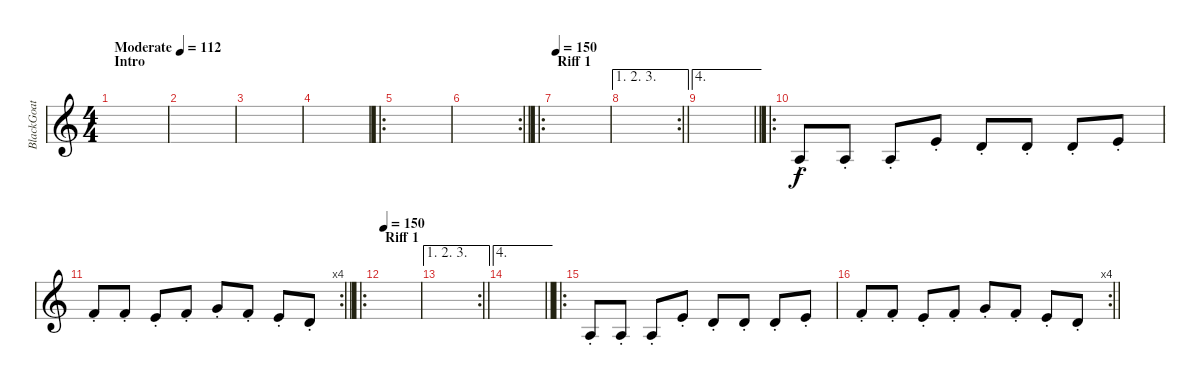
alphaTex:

\track ("BlackGoat" "BlackGoat") {instrument brightacousticpiano}
\staff {score}
\tuning (E4 B3 G3 D3 A2 E2) {hide}
\ts (4 4)
\section ("" "Intro")
\tempo (112 "Moderate")
\clef g2
\ks c
|
|
|
|
\ro
|
\rc 2
\barLineRight lightlight
|
\ro
\section ("" "Riff 1")
\tempo 150
|
\ae (1 2 3)
\rc 2
\barLineRight lightlight
|
\ae 4
\barLineRight lightlight
|
\ro
\section ("" "")
2.3{st}.8 7.4{st}.8 7.4{st}.8 0.1{st}.8 3.2{st}.8 3.2{st}.8 3.2{st}.8 0.1{st}.8 |
\rc 4
\barLineRight lightlight
6.2{st}.8 6.2{st}.8 0.1{st}.8 1.1{st}.8 3.1{st}.8 1.1{st}.8 0.1{st}.8 3.2{st}.8 |
\ro
\section ("" "Riff 1")
\tempo 150
|
\ae (1 2 3)
\rc 2
\barLineRight lightlight
|
\ae 4
\barLineRight lightlight
|
\ro
\section ("" "")
2.3{st}.8 7.4{st}.8 7.4{st}.8 0.1{st}.8 3.2{st}.8 3.2{st}.8 3.2{st}.8 0.1{st}.8 |
\rc 4
\barLineRight lightlight
6.2{st}.8 6.2{st}.8 0.1{st}.8 1.1{st}.8 3.1{st}.8 1.1{st}.8 0.1{st}.8 3.2{st}.8
